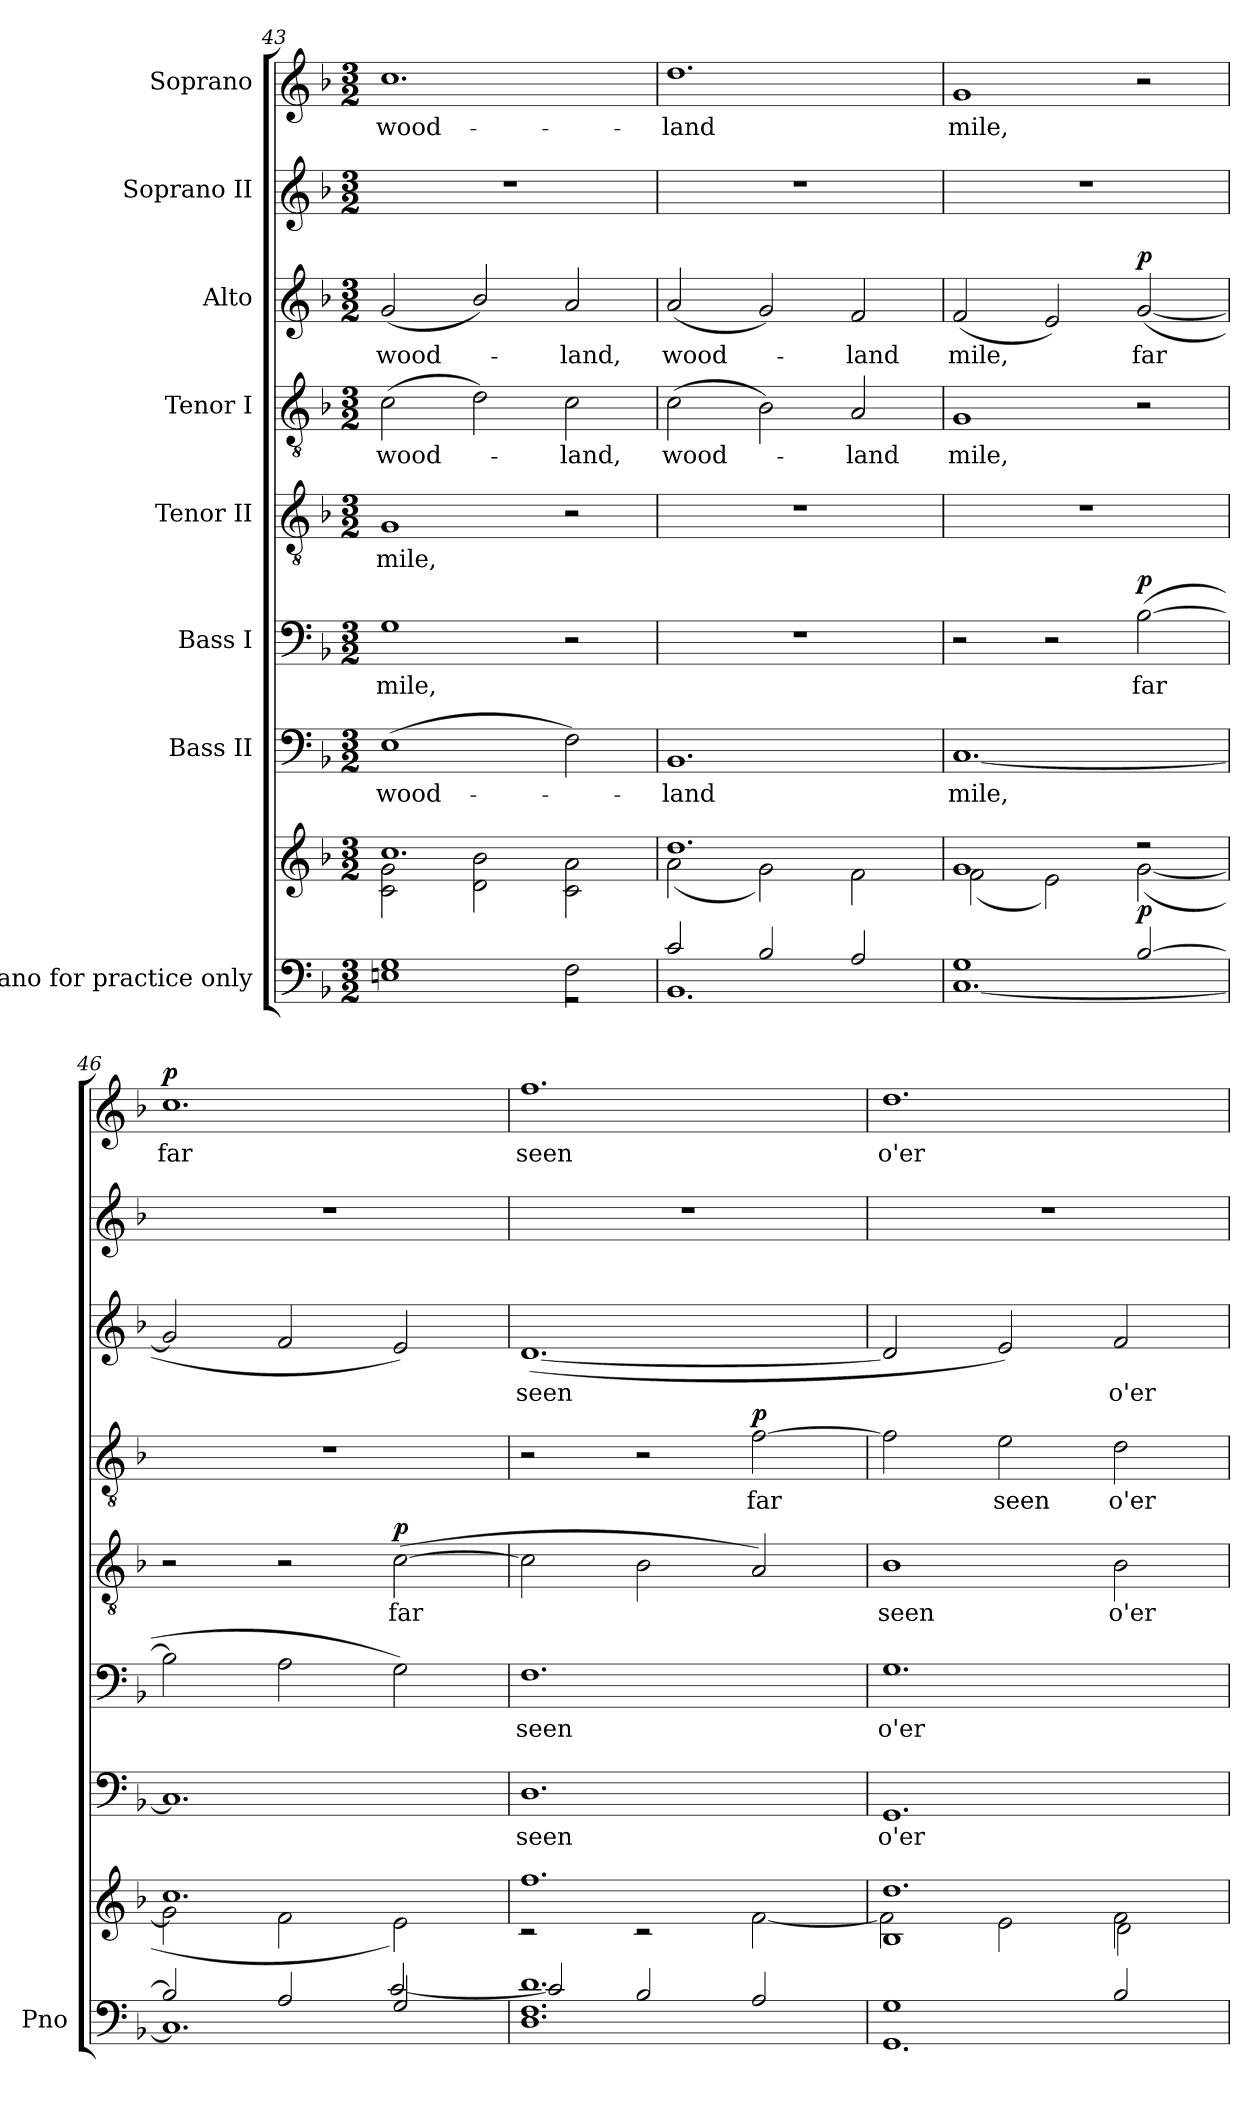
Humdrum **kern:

**kern	**kern	**dynam	**kern	**text	**kern	**text	**dynam	**kern	**text	**dynam	**kern	**text	**dynam	**kern	**text	**dynam	**kern	**kern	**text	**dynam
*part8	*part8	*part8	*part7	*part7	*part6	*part6	*part6	*part5	*part5	*part5	*part4	*part4	*part4	*part3	*part3	*part3	*part2	*part1	*part1	*part1
*staff9	*staff8	*staff8/9	*staff7	*staff7	*staff6	*staff6	*staff6	*staff5	*staff5	*staff5	*staff4	*staff4	*staff4	*staff3	*staff3	*staff3	*staff2	*staff1	*staff1	*staff1
*I"Piano for practice only	*	*	*I"Bass II	*	*I"Bass I	*	*	*I"Tenor II	*	*	*I"Tenor I	*	*	*I"Alto	*	*	*I"Soprano II	*I"Soprano	*	*
*I'Pno	*	*	*	*	*	*	*	*	*	*	*	*	*	*	*	*	*	*	*	*
*clefF4	*clefG2	*	*clefF4	*	*clefF4	*	*	*clefGv2	*	*	*clefGv2	*	*	*clefG2	*	*	*clefG2	*clefG2	*	*
*k[b-]	*k[b-]	*	*k[b-]	*	*k[b-]	*	*	*k[b-]	*	*	*k[b-]	*	*	*k[b-]	*	*	*k[b-]	*k[b-]	*	*
*M3/2	*M3/2	*	*M3/2	*	*M3/2	*	*	*M3/2	*	*	*M3/2	*	*	*M3/2	*	*	*M3/2	*M3/2	*	*
=43	=43	=43	=43	=43	=43	=43	=43	=43	=43	=43	=43	=43	=43	=43	=43	=43	=43	=43	=43	=43
*^	*^	*	*	*	*	*	*	*	*	*	*	*	*	*	*	*	*	*	*	*
1G	1En	1.cc	2c\ 2g\	.	(1E	wood-	1G	mile,	.	1G	mile,	.	(2c\	wood-	.	(2g/	wood-	.	1.r	1.cc	wood-	.
.	.	.	2d\ 2b-\	.	.	.	.	.	.	.	.	.	2d\)	.	.	2b-/)	.	.	.	.	.	.
2F\	2r	.	2c\ 2a\	.	2F\)	.	2r	.	.	2r	.	.	2c\	-land,	.	2a/	-land,	.	.	.	.	.
=44	=44	=44	=44	=44	=44	=44	=44	=44	=44	=44	=44	=44	=44	=44	=44	=44	=44	=44	=44	=44	=44	=44
2c/	1.BB-	1.dd	(<2a\	.	1.BB-	-land	1.r	.	.	1.r	.	.	(2c\	wood-	.	(2a/	wood-	.	1.r	1.dd	-land	.
2B-/	.	.	2g\)	.	.	.	.	.	.	.	.	.	2B-\)	.	.	2g/)	.	.	.	.	.	.
2A/	.	.	2f\	.	.	.	.	.	.	.	.	.	2A/	-land	.	2f/	-land	.	.	.	.	.
=45	=45	=45	=45	=45	=45	=45	=45	=45	=45	=45	=45	=45	=45	=45	=45	=45	=45	=45	=45	=45	=45	=45
1G	[1.C	1g	(2f\	.	[1.C	mile,	2r	.	.	1.r	.	.	1G	mile,	.	(2f/	-mile,	.	1.r	1g	mile,	.
.	.	.	2e\)	.	.	.	2r	.	.	.	.	.	.	.	.	2e/)	.	.	.	.	.	.
!	!	!	!	!LO:DY:b	!	!	!	!	!LO:DY:a	!	!	!	!	!	!	!	!	!LO:DY:a	!	!	!	!
[2B-/	.	2r	([2g\	p	.	.	([2B-\	far	p	.	.	.	2r	.	.	([2g/	far	p	.	2r	.	.
=46	=46	=46	=46	=46	=46	=46	=46	=46	=46	=46	=46	=46	=46	=46	=46	=46	=46	=46	=46	=46	=46	=46
*	*^	*	*	*	*	*	*	*	*	*	*	*	*	*	*	*	*	*	*	*	*	*
!	!	!	!	!	!	!	!	!	!	!	!	!	!	!	!	!	!	!	!	!	!	!	!LO:DY:a
2B-/]	1ryy	1.C]	1.cc	2g\]	.	1.C]	.	2B-\]	.	.	2r	.	.	1.r	.	.	2g/]	.	.	1.r	1.cc	far	p
2A/	.	.	.	2f\	.	.	.	2A\	.	.	2r	.	.	.	.	.	2f/	.	.	.	.	.	.
!	!	!	!	!	!	!	!	!	!	!	!	!	!LO:DY:a	!	!	!	!	!	!	!	!	!	!
2G/	[2c/	.	.	2e\)	.	.	.	2G\)	.	.	([2c\	far	p	.	.	.	2e/)	.	.	.	.	.	.
*	*v	*v	*	*	*	*	*	*	*	*	*	*	*	*	*	*	*	*	*	*	*	*	*
=47	=47	=47	=47	=47	=47	=47	=47	=47	=47	=47	=47	=47	=47	=47	=47	=47	=47	=47	=47	=47	=47	=47
1.D 1.F 1.d	2c/]	1.ff	2r	.	1.D	seen	1.F	seen	.	2c\]	.	.	2r	.	.	(<[1.d	seen	.	1.r	1.ff	seen	.
.	2B-/	.	2r	.	.	.	.	.	.	2B-\	.	.	2r	.	.	.	.	.	.	.	.	.
!	!	!	!	!	!	!	!	!	!	!	!	!	!	!	!LO:DY:a	!	!	!	!	!	!	!
.	2A/	.	[2f\	.	.	.	.	.	.	2A/)	.	.	[2f\	far	p	.	.	.	.	.	.	.
=48	=48	=48	=48	=48	=48	=48	=48	=48	=48	=48	=48	=48	=48	=48	=48	=48	=48	=48	=48	=48	=48	=48
*	*	*	*^	*	*	*	*	*	*	*	*	*	*	*	*	*	*	*	*	*	*	*
1G	1.GG	1.dd	1B-	2f\]	.	1.GG	o'er	1.G	o'er	.	1B-	seen	.	2f\]	.	.	2d/]	.	.	1.r	1.dd	o'er	.
.	.	.	.	2e\	.	.	.	.	.	.	.	.	.	2e\	seen	.	2e/)	.	.	.	.	.	.
2B-/	.	.	2f\	2d\	.	.	.	.	.	.	2B-\	o'er	.	2d\	o'er	.	2f/	o'er	.	.	.	.	.
*v	*v	*	*	*	*	*	*	*	*	*	*	*	*	*	*	*	*	*	*	*	*	*	*
*	*v	*v	*v	*	*	*	*	*	*	*	*	*	*	*	*	*	*	*	*	*	*	*
=	=	=	=	=	=	=	=	=	=	=	=	=	=	=	=	=	=	=	=	=
*-	*-	*-	*-	*-	*-	*-	*-	*-	*-	*-	*-	*-	*-	*-	*-	*-	*-	*-	*-	*-
